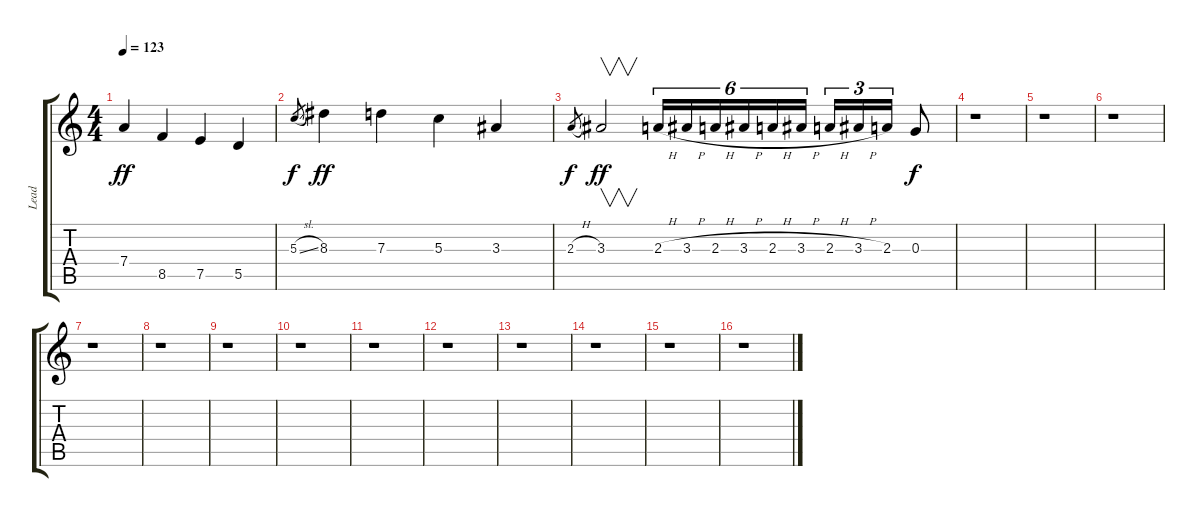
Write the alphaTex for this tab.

\track ("Lead" "Lead") {instrument overdrivenguitar}
\staff {score tabs}
\tuning (E4 B3 G3 D3 A2 E2) {hide}
\ts (4 4)
\tempo 123
\clef g2
\ks c
7.4.4{dy ff} 8.5.4 7.5.4 5.5.4 |
5.3{sl}.8{gr dy f} 8.3.4{dy ff} 7.3.4 5.3.4 3.3.4 |
2.3{h}.8{gr dy f} 3.3.2{v dy ff} 2.3{h}.16{tu (6 4)} 3.3{h}.16{tu (6 4)} 2.3{h}.16{tu (6 4)} 3.3{h}.16{tu (6 4)} 2.3{h}.16{tu (6 4)} 3.3{h}.16{tu (6 4)} 2.3{h}.16{tu (3 2)} 3.3{h}.16{tu (3 2)} 2.3.16{tu (3 2)} 0.3.8{dy f} |
r.1 |
r.1 |
r.1 |
r.1 |
r.1 |
r.1 |
r.1 |
r.1 |
r.1 |
r.1 |
r.1 |
r.1 |
r.1
